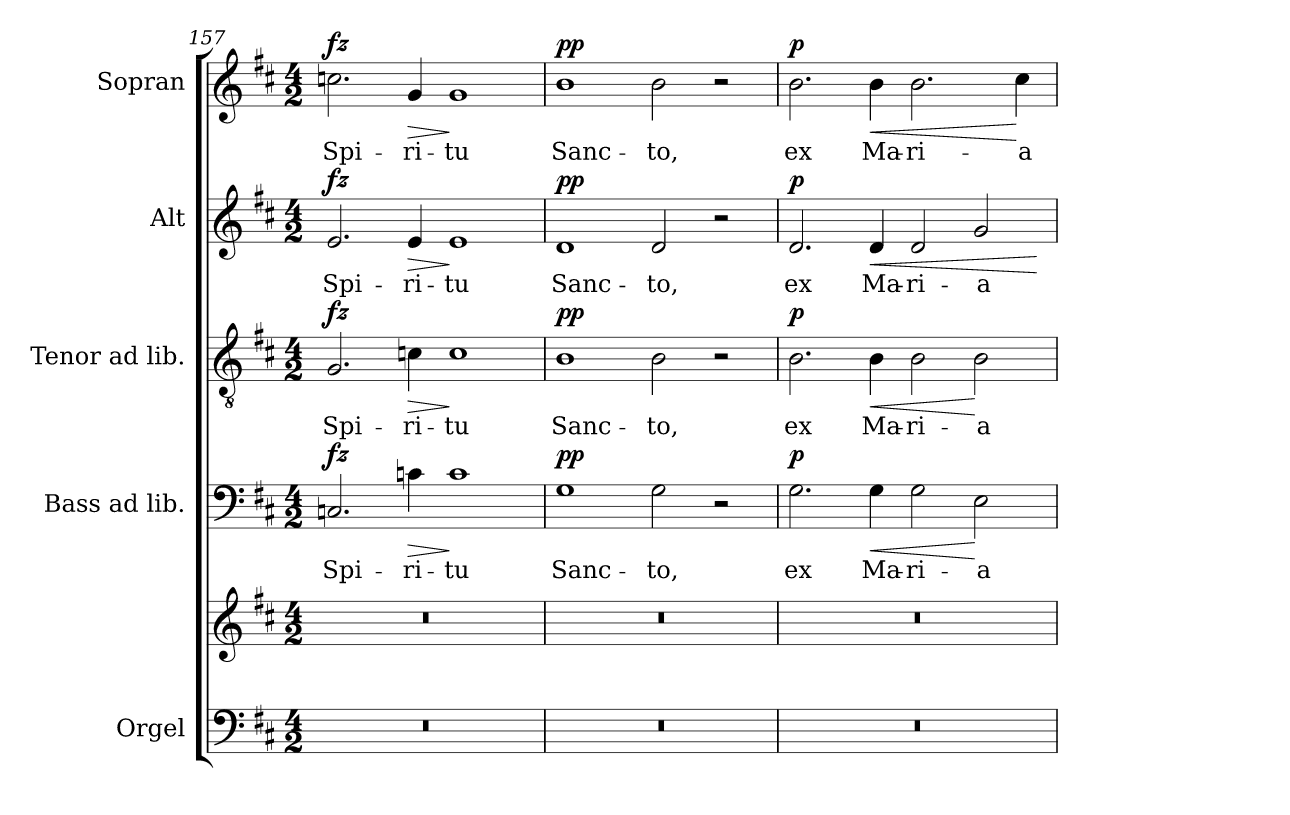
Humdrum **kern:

**kern	**kern	**kern	**text	**dynam	**kern	**text	**dynam	**kern	**text	**dynam	**kern	**text	**dynam
*part5	*part5	*part4	*part4	*part4	*part3	*part3	*part3	*part2	*part2	*part2	*part1	*part1	*part1
*staff6	*staff5	*staff4	*staff4	*staff4	*staff3	*staff3	*staff3	*staff2	*staff2	*staff2	*staff1	*staff1	*staff1
*I"Orgel	*	*I"Bass ad lib.	*	*	*I"Tenor ad lib.	*	*	*I"Alt	*	*	*I"Sopran	*	*
*I'Org.	*	*I'B.	*	*	*I'T.	*	*	*I'A.	*	*	*I'S.	*	*
!!LO:LB:g=z
*clefF4	*clefG2	*clefF4	*	*	*clefGv2	*	*	*clefG2	*	*	*clefG2	*	*
*k[f#c#]	*k[f#c#]	*k[f#c#]	*	*	*k[f#c#]	*	*	*k[f#c#]	*	*	*k[f#c#]	*	*
*D:	*D:	*D:	*	*	*D:	*	*	*D:	*	*	*D:	*	*
*M4/2	*M4/2	*M4/2	*	*	*M4/2	*	*	*M4/2	*	*	*M4/2	*	*
=157	=157	=157	=157	=157	=157	=157	=157	=157	=157	=157	=157	=157	=157
!	!	!	!LO:LY:b	!LO:DY:a	!	!LO:LY:b	!LO:DY:a	!	!LO:LY:b	!LO:DY:a	!	!LO:LY:b	!LO:DY:a
0r	0r	2.Cn/	Spi-	fz	2.G/	Spi-	fz	2.e/	Spi-	fz	2.ccn\	Spi-	fz
!	!	!	!LO:LY:b	!LO:HP:b	!	!LO:LY:b	!LO:HP:b	!	!LO:LY:b	!LO:HP:b	!	!LO:LY:b	!LO:HP:b
.	.	4cn\	-ri-	>	4cn\	-ri-	>	4e/	-ri-	>	4g/	-ri-	>
!	!	!	!LO:LY:b	!	!	!LO:LY:b	!	!	!LO:LY:b	!	!	!LO:LY:b	!
.	.	1c	-tu	]	1c	-tu	]	1e	-tu	]	1g	-tu	]
=158	=158	=158	=158	=158	=158	=158	=158	=158	=158	=158	=158	=158	=158
!	!	!	!LO:LY:b	!LO:DY:a	!	!LO:LY:b	!LO:DY:a	!	!LO:LY:b	!LO:DY:a	!	!LO:LY:b	!LO:DY:a
0r	0r	1G	Sanc-	pp	1B	Sanc-	pp	1d	Sanc-	pp	1b	Sanc-	pp
!	!	!	!LO:LY:b	!	!	!LO:LY:b	!	!	!LO:LY:b	!	!	!LO:LY:b	!
.	.	2G\	-to,	.	2B\	-to,	.	2d/	-to,	.	2b\	-to,	.
.	.	2r	.	.	2r	.	.	2r	.	.	2r	.	.
=159	=159	=159	=159	=159	=159	=159	=159	=159	=159	=159	=159	=159	=159
!	!	!	!LO:LY:b	!LO:DY:a	!	!LO:LY:b	!LO:DY:a	!	!LO:LY:b	!LO:DY:a	!	!LO:LY:b	!LO:DY:a
0r	0r	2.G\	ex	p	2.B\	ex	p	2.d/	ex	p	2.b\	ex	p
!	!	!	!LO:LY:b	!LO:HP:b	!	!LO:LY:b	!LO:HP:b	!	!LO:LY:b	!LO:HP:b	!	!LO:LY:b	!LO:HP:b
.	.	4G\	Ma-	<	4B\	Ma-	<	4d/	Ma-	<	4b\	Ma-	<
!	!	!	!LO:LY:b	!	!	!LO:LY:b	!	!	!LO:LY:b	!	!	!LO:LY:b	!
.	.	2G\	-ri-	.	2B\	-ri-	.	2d/	-ri-	.	2.b\	-ri-	.
!	!	!	!LO:LY:b	!	!	!LO:LY:b	!	!	!LO:LY:b	!	!	!	!
.	.	2E\	-a	[	2B\	-a	[	2g/	-a	.	.	.	.
!	!	!	!	!	!	!	!	!	!	!	!	!LO:LY:b	!
.	.	.	.	.	.	.	.	.	.	.	4cc#\	-a	[
.	.	.	.	.	.	.	.	.	.	[	.	.	.
=	=	=	=	=	=	=	=	=	=	=	=	=	=
*-	*-	*-	*-	*-	*-	*-	*-	*-	*-	*-	*-	*-	*-
